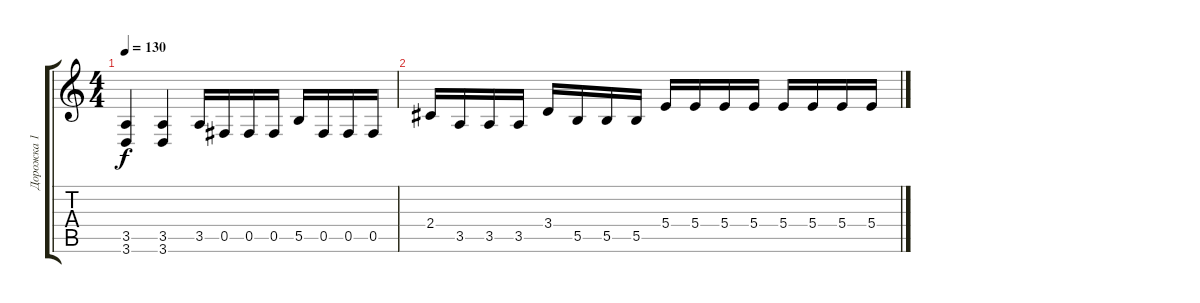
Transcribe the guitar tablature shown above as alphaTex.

\track ("Дорожка 1" "Дорожка 1") {instrument distortionguitar}
\staff {score tabs}
\tuning (Db4 Ab3 E3 B2 Gb2 B1) {hide}
\ts (4 4)
\tempo 130
\clef g2
\ks c
(3.5 3.6).4{dy f} (3.5 3.6).4 3.5.16 0.5.16 0.5.16 0.5.16 5.5.16 0.5.16 0.5.16 0.5.16 |
2.4.16 3.5.16 3.5.16 3.5.16 3.4.16 5.5.16 5.5.16 5.5.16 5.4.16 5.4.16 5.4.16 5.4.16 5.4.16 5.4.16 5.4.16 5.4.16
